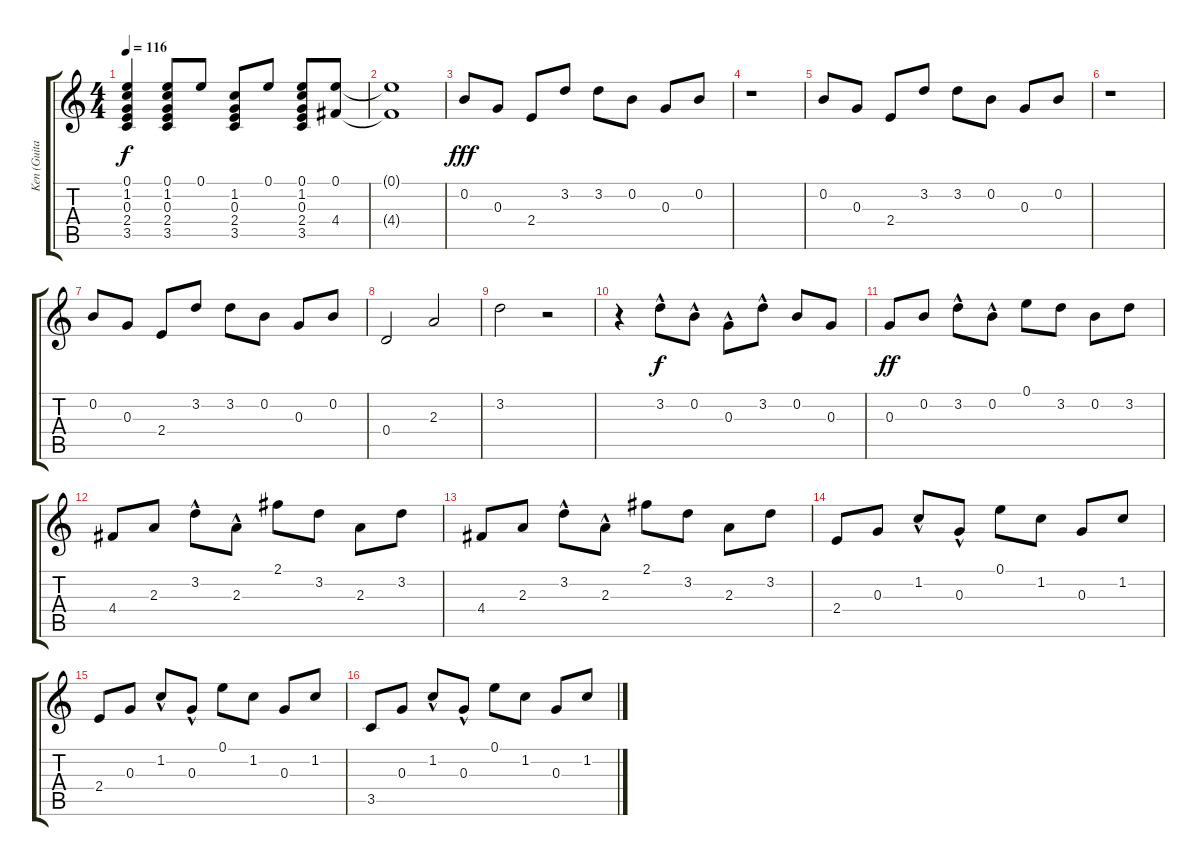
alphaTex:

\track ("Ken (Guitar)" "Ken (Guita") {instrument distortionguitar}
\staff {score tabs}
\tuning (E4 B3 G3 D3 A2 E2) {hide}
\ts (4 4)
\tempo 116
\clef g2
\ks c
(0.1 1.2 0.3 2.4 3.5).4{dy f} (0.1 1.2 0.3 2.4 3.5).8 0.1.8 (1.2 0.3 2.4 3.5).8 0.1.8 (0.1 1.2 0.3 2.4 3.5).8 (0.1 4.4).8 |
(0.1{t} 4.4{t}).1 |
0.2.8{dy fff balance 14 instrument acousticguitarsteel} 0.3.8 2.4.8 3.2.8 3.2.8 0.2.8 0.3.8 0.2.8 |
r.1 |
0.2.8 0.3.8 2.4.8 3.2.8 3.2.8 0.2.8 0.3.8 0.2.8 |
r.1 |
0.2.8 0.3.8 2.4.8 3.2.8 3.2.8 0.2.8 0.3.8 0.2.8 |
0.4.2 2.3.2 |
3.2.2 r.2 |
r.4 3.2{hac}.8{dy f volume 10 balance 12 instrument electricguitarclean} 0.2{hac}.8 0.3{hac}.8 3.2{hac}.8 0.2.8 0.3.8 |
0.3.8{dy ff} 0.2.8 3.2{hac}.8 0.2{hac}.8 0.1.8 3.2.8 0.2.8 3.2.8 |
4.4.8 2.3.8 3.2{hac}.8 2.3{hac}.8 2.1.8 3.2.8 2.3.8 3.2.8 |
4.4.8 2.3.8 3.2{hac}.8 2.3{hac}.8 2.1.8 3.2.8 2.3.8 3.2.8 |
2.4.8 0.3.8 1.2{hac}.8 0.3{hac}.8 0.1.8 1.2.8 0.3.8 1.2.8 |
2.4.8 0.3.8 1.2{hac}.8 0.3{hac}.8 0.1.8 1.2.8 0.3.8 1.2.8 |
3.5.8 0.3.8 1.2{hac}.8 0.3{hac}.8 0.1.8 1.2.8 0.3.8 1.2.8
